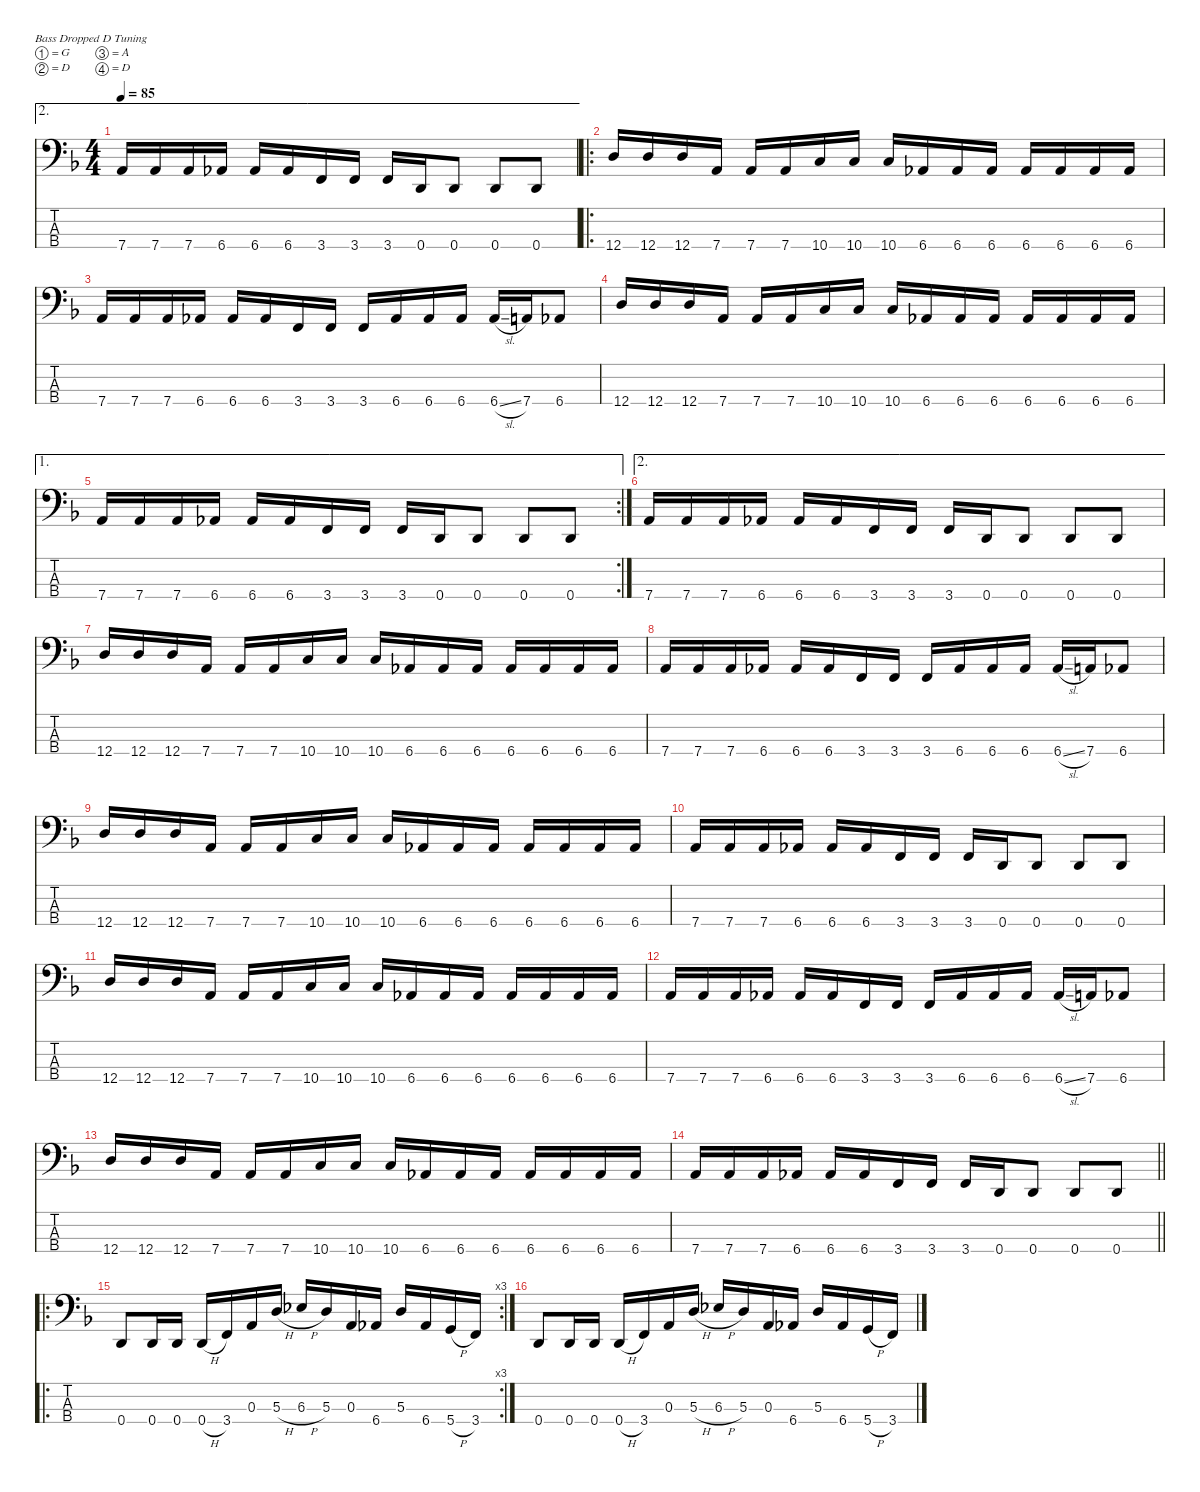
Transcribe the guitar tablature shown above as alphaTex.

\defaultSystemsLayout 4
\hideDynamics
\bracketExtendMode nobrackets
\singleTrackTrackNamePolicy hidden
\multiTrackTrackNamePolicy hidden
\firstSystemTrackNameMode fullname
\firstSystemTrackNameOrientation horizontal
\otherSystemsTrackNameOrientation horizontal
\track ("Martin Mendez - El. Bass #1" "el.bs.") {instrument electricbassfinger}
\staff {score tabs}
\tuning (G2 D2 A1 D1)
\ae 2
\ts (4 4)
\tempo 85
\clef f4
\ks f
7.4{acc forcenatural}.16{dy f beam Up} 7.4{acc forcenatural}.16{beam Up} 7.4{acc forcenatural}.16{beam Up} 6.4{acc b}.16{beam Up} 6.4{acc b}.16{beam Up} 6.4{acc b}.16{beam Up} 3.4{acc forcenatural}.16{beam Up} 3.4{acc forcenatural}.16{beam Up} 3.4{acc forcenatural}.16{beam Up} 0.4{acc forcenatural}.16{beam Up} 0.4{acc forcenatural}.8{beam Up} 0.4{acc forcenatural}.8{beam Up} 0.4{acc forcenatural}.8{beam Up} |
\ro
12.4{acc forcenatural}.16{beam Up} 12.4{acc forcenatural}.16{beam Up} 12.4{acc forcenatural}.16{beam Up} 7.4{acc forcenatural}.16{beam Up} 7.4{acc forcenatural}.16{beam Up} 7.4{acc forcenatural}.16{beam Up} 10.4{acc forcenatural}.16{beam Up} 10.4{acc forcenatural}.16{beam Up} 10.4{acc forcenatural}.16{beam Up} 6.4{acc b}.16{beam Up} 6.4{acc b}.16{beam Up} 6.4{acc b}.16{beam Up} 6.4{acc b}.16{beam Up} 6.4{acc b}.16{beam Up} 6.4{acc b}.16{beam Up} 6.4{acc b}.16{beam Up} |
7.4{acc forcenatural}.16{beam Up} 7.4{acc forcenatural}.16{beam Up} 7.4{acc forcenatural}.16{beam Up} 6.4{acc b}.16{beam Up} 6.4{acc b}.16{beam Up} 6.4{acc b}.16{beam Up} 3.4{acc forcenatural}.16{beam Up} 3.4{acc forcenatural}.16{beam Up} 3.4{acc forcenatural}.16{beam Up} 6.4{acc b}.16{beam Up} 6.4{acc b}.16{beam Up} 6.4{acc b}.16{beam Up} 6.4{sl acc b}.16{beam Up} 7.4{acc forcenatural}.16{beam Up} 6.4{acc b}.8{beam Up} |
12.4{acc forcenatural}.16{beam Up} 12.4{acc forcenatural}.16{beam Up} 12.4{acc forcenatural}.16{beam Up} 7.4{acc forcenatural}.16{beam Up} 7.4{acc forcenatural}.16{beam Up} 7.4{acc forcenatural}.16{beam Up} 10.4{acc forcenatural}.16{beam Up} 10.4{acc forcenatural}.16{beam Up} 10.4{acc forcenatural}.16{beam Up} 6.4{acc b}.16{beam Up} 6.4{acc b}.16{beam Up} 6.4{acc b}.16{beam Up} 6.4{acc b}.16{beam Up} 6.4{acc b}.16{beam Up} 6.4{acc b}.16{beam Up} 6.4{acc b}.16{beam Up} |
\ae 1
\rc 2
7.4{acc forcenatural}.16{beam Up} 7.4{acc forcenatural}.16{beam Up} 7.4{acc forcenatural}.16{beam Up} 6.4{acc b}.16{beam Up} 6.4{acc b}.16{beam Up} 6.4{acc b}.16{beam Up} 3.4{acc forcenatural}.16{beam Up} 3.4{acc forcenatural}.16{beam Up} 3.4{acc forcenatural}.16{beam Up} 0.4{acc forcenatural}.16{beam Up} 0.4{acc forcenatural}.8{beam Up} 0.4{acc forcenatural}.8{beam Up} 0.4{acc forcenatural}.8{beam Up} |
\ae 2
7.4{acc forcenatural}.16{beam Up} 7.4{acc forcenatural}.16{beam Up} 7.4{acc forcenatural}.16{beam Up} 6.4{acc b}.16{beam Up} 6.4{acc b}.16{beam Up} 6.4{acc b}.16{beam Up} 3.4{acc forcenatural}.16{beam Up} 3.4{acc forcenatural}.16{beam Up} 3.4{acc forcenatural}.16{beam Up} 0.4{acc forcenatural}.16{beam Up} 0.4{acc forcenatural}.8{beam Up} 0.4{acc forcenatural}.8{beam Up} 0.4{acc forcenatural}.8{beam Up} |
12.4{acc forcenatural}.16{beam Up} 12.4{acc forcenatural}.16{beam Up} 12.4{acc forcenatural}.16{beam Up} 7.4{acc forcenatural}.16{beam Up} 7.4{acc forcenatural}.16{beam Up} 7.4{acc forcenatural}.16{beam Up} 10.4{acc forcenatural}.16{beam Up} 10.4{acc forcenatural}.16{beam Up} 10.4{acc forcenatural}.16{beam Up} 6.4{acc b}.16{beam Up} 6.4{acc b}.16{beam Up} 6.4{acc b}.16{beam Up} 6.4{acc b}.16{beam Up} 6.4{acc b}.16{beam Up} 6.4{acc b}.16{beam Up} 6.4{acc b}.16{beam Up} |
7.4{acc forcenatural}.16{beam Up} 7.4{acc forcenatural}.16{beam Up} 7.4{acc forcenatural}.16{beam Up} 6.4{acc b}.16{beam Up} 6.4{acc b}.16{beam Up} 6.4{acc b}.16{beam Up} 3.4{acc forcenatural}.16{beam Up} 3.4{acc forcenatural}.16{beam Up} 3.4{acc forcenatural}.16{beam Up} 6.4{acc b}.16{beam Up} 6.4{acc b}.16{beam Up} 6.4{acc b}.16{beam Up} 6.4{sl acc b}.16{beam Up} 7.4{acc forcenatural}.16{beam Up} 6.4{acc b}.8{beam Up} |
12.4{acc forcenatural}.16{beam Up} 12.4{acc forcenatural}.16{beam Up} 12.4{acc forcenatural}.16{beam Up} 7.4{acc forcenatural}.16{beam Up} 7.4{acc forcenatural}.16{beam Up} 7.4{acc forcenatural}.16{beam Up} 10.4{acc forcenatural}.16{beam Up} 10.4{acc forcenatural}.16{beam Up} 10.4{acc forcenatural}.16{beam Up} 6.4{acc b}.16{beam Up} 6.4{acc b}.16{beam Up} 6.4{acc b}.16{beam Up} 6.4{acc b}.16{beam Up} 6.4{acc b}.16{beam Up} 6.4{acc b}.16{beam Up} 6.4{acc b}.16{beam Up} |
7.4{acc forcenatural}.16{beam Up} 7.4{acc forcenatural}.16{beam Up} 7.4{acc forcenatural}.16{beam Up} 6.4{acc b}.16{beam Up} 6.4{acc b}.16{beam Up} 6.4{acc b}.16{beam Up} 3.4{acc forcenatural}.16{beam Up} 3.4{acc forcenatural}.16{beam Up} 3.4{acc forcenatural}.16{beam Up} 0.4{acc forcenatural}.16{beam Up} 0.4{acc forcenatural}.8{beam Up} 0.4{acc forcenatural}.8{beam Up} 0.4{acc forcenatural}.8{beam Up} |
12.4{acc forcenatural}.16{beam Up} 12.4{acc forcenatural}.16{beam Up} 12.4{acc forcenatural}.16{beam Up} 7.4{acc forcenatural}.16{beam Up} 7.4{acc forcenatural}.16{beam Up} 7.4{acc forcenatural}.16{beam Up} 10.4{acc forcenatural}.16{beam Up} 10.4{acc forcenatural}.16{beam Up} 10.4{acc forcenatural}.16{beam Up} 6.4{acc b}.16{beam Up} 6.4{acc b}.16{beam Up} 6.4{acc b}.16{beam Up} 6.4{acc b}.16{beam Up} 6.4{acc b}.16{beam Up} 6.4{acc b}.16{beam Up} 6.4{acc b}.16{beam Up} |
7.4{acc forcenatural}.16{beam Up} 7.4{acc forcenatural}.16{beam Up} 7.4{acc forcenatural}.16{beam Up} 6.4{acc b}.16{beam Up} 6.4{acc b}.16{beam Up} 6.4{acc b}.16{beam Up} 3.4{acc forcenatural}.16{beam Up} 3.4{acc forcenatural}.16{beam Up} 3.4{acc forcenatural}.16{beam Up} 6.4{acc b}.16{beam Up} 6.4{acc b}.16{beam Up} 6.4{acc b}.16{beam Up} 6.4{sl acc b}.16{beam Up} 7.4{acc forcenatural}.16{beam Up} 6.4{acc b}.8{beam Up} |
12.4{acc forcenatural}.16{beam Up} 12.4{acc forcenatural}.16{beam Up} 12.4{acc forcenatural}.16{beam Up} 7.4{acc forcenatural}.16{beam Up} 7.4{acc forcenatural}.16{beam Up} 7.4{acc forcenatural}.16{beam Up} 10.4{acc forcenatural}.16{beam Up} 10.4{acc forcenatural}.16{beam Up} 10.4{acc forcenatural}.16{beam Up} 6.4{acc b}.16{beam Up} 6.4{acc b}.16{beam Up} 6.4{acc b}.16{beam Up} 6.4{acc b}.16{beam Up} 6.4{acc b}.16{beam Up} 6.4{acc b}.16{beam Up} 6.4{acc b}.16{beam Up} |
\barLineRight lightlight
7.4{acc forcenatural}.16{beam Up} 7.4{acc forcenatural}.16{beam Up} 7.4{acc forcenatural}.16{beam Up} 6.4{acc b}.16{beam Up} 6.4{acc b}.16{beam Up} 6.4{acc b}.16{beam Up} 3.4{acc forcenatural}.16{beam Up} 3.4{acc forcenatural}.16{beam Up} 3.4{acc forcenatural}.16{beam Up} 0.4{acc forcenatural}.16{beam Up} 0.4{acc forcenatural}.8{beam Up} 0.4{acc forcenatural}.8{beam Up} 0.4{acc forcenatural}.8{beam Up} |
\ro
\rc 3
0.4{acc forcenatural}.8{dy ff beam Up} 0.4{acc forcenatural}.16{beam Up} 0.4{acc forcenatural}.16{beam Up} 0.4{h acc forcenatural}.16{beam Up} 3.4{acc forcenatural}.16{beam Up} 0.3{acc forcenatural}.16{beam Up} 5.3{h acc forcenatural}.16{beam Up} 6.3{h acc b}.16{beam Up} 5.3{acc forcenatural}.16{beam Up} 0.3{acc forcenatural}.16{beam Up} 6.4{acc b}.16{beam Up} 5.3{acc forcenatural}.16{beam Up} 6.4{acc b}.16{beam Up} 5.4{h acc forcenatural}.16{beam Up} 3.4{acc forcenatural}.16{beam Up} |
0.4{acc forcenatural}.8{beam Up} 0.4{acc forcenatural}.16{beam Up} 0.4{acc forcenatural}.16{beam Up} 0.4{h acc forcenatural}.16{beam Up} 3.4{acc forcenatural}.16{beam Up} 0.3{acc forcenatural}.16{beam Up} 5.3{h acc forcenatural}.16{beam Up} 6.3{h acc b}.16{beam Up} 5.3{acc forcenatural}.16{beam Up} 0.3{acc forcenatural}.16{beam Up} 6.4{acc b}.16{beam Up} 5.3{acc forcenatural}.16{beam Up} 6.4{acc b}.16{beam Up} 5.4{h acc forcenatural}.16{beam Up} 3.4{acc forcenatural}.16{beam Up}
